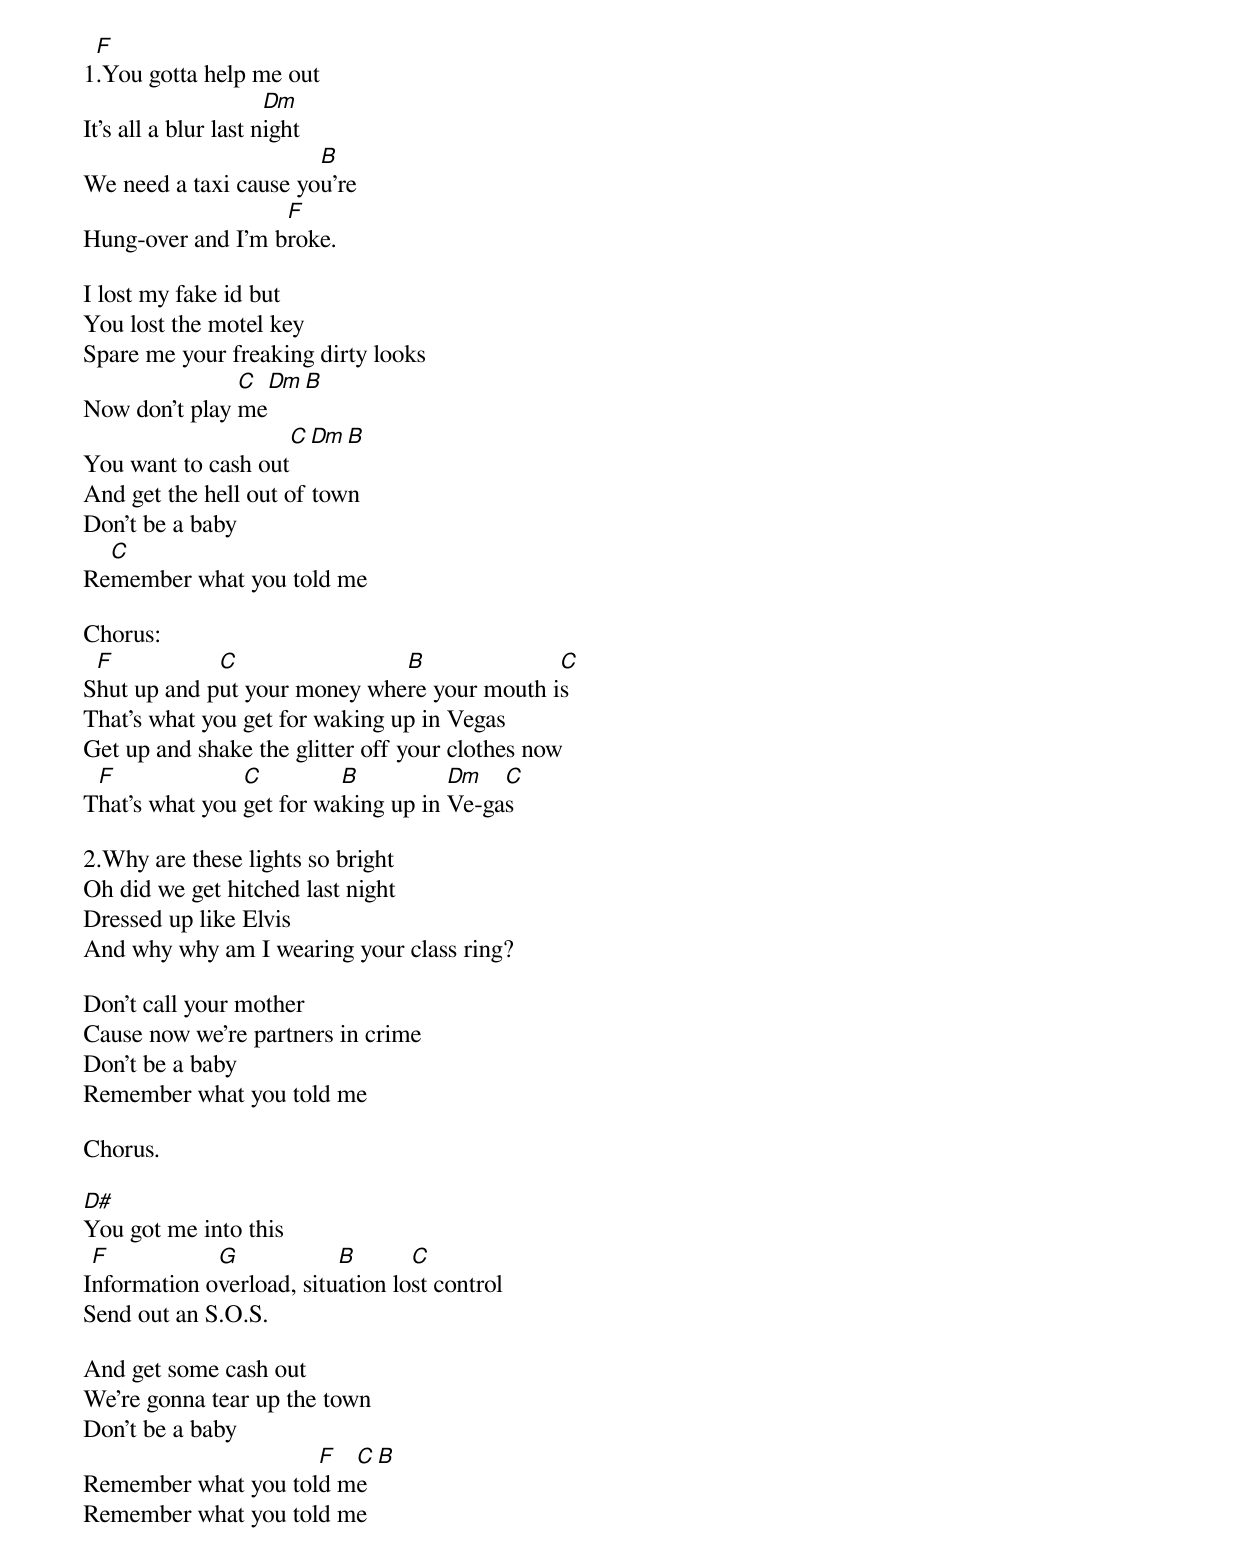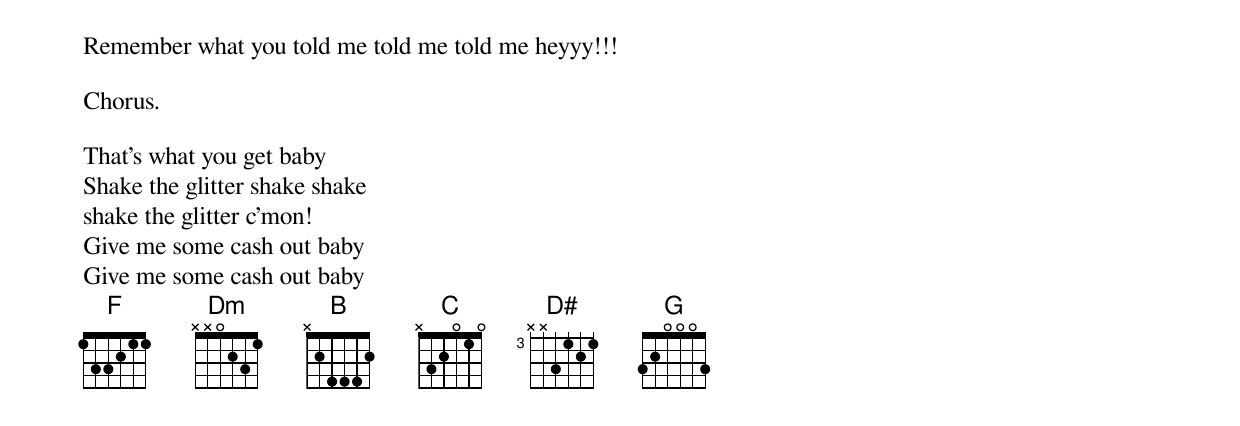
 F
1.You gotta help me out
                      Dm
It’s all a blur last night
                       B
We need a taxi cause you’re
                   F
Hung-over and I’m broke.

I lost my fake id but
You lost the motel key
Spare me your freaking dirty looks
               C Dm B
Now don’t play me
                    C Dm B
You want to cash out
And get the hell out of town
Don’t be a baby
  C
Remember what you told me

Chorus:
 F           C                B              C
Shut up and put your money where your mouth is
That’s what you get for waking up in Vegas
Get up and shake the glitter off your clothes now
 F              C         B          Dm   C
That’s what you get for waking up in Ve-gas

2.Why are these lights so bright
Oh did we get hitched last night
Dressed up like Elvis
And why why am I wearing your class ring?

Don’t call your mother
Cause now we’re partners in crime
Don’t be a baby
Remember what you told me

Chorus.

D#
You got me into this
 F           G            B       C
Information overload, situation lost control
Send out an S.O.S.

And get some cash out
We’re gonna tear up the town
Don’t be a baby
                     F  C B
Remember what you told me
Remember what you told me
Remember what you told me told me told me heyyy!!!

Chorus.

That’s what you get baby
Shake the glitter shake shake
shake the glitter c’mon!
Give me some cash out baby
Give me some cash out baby
